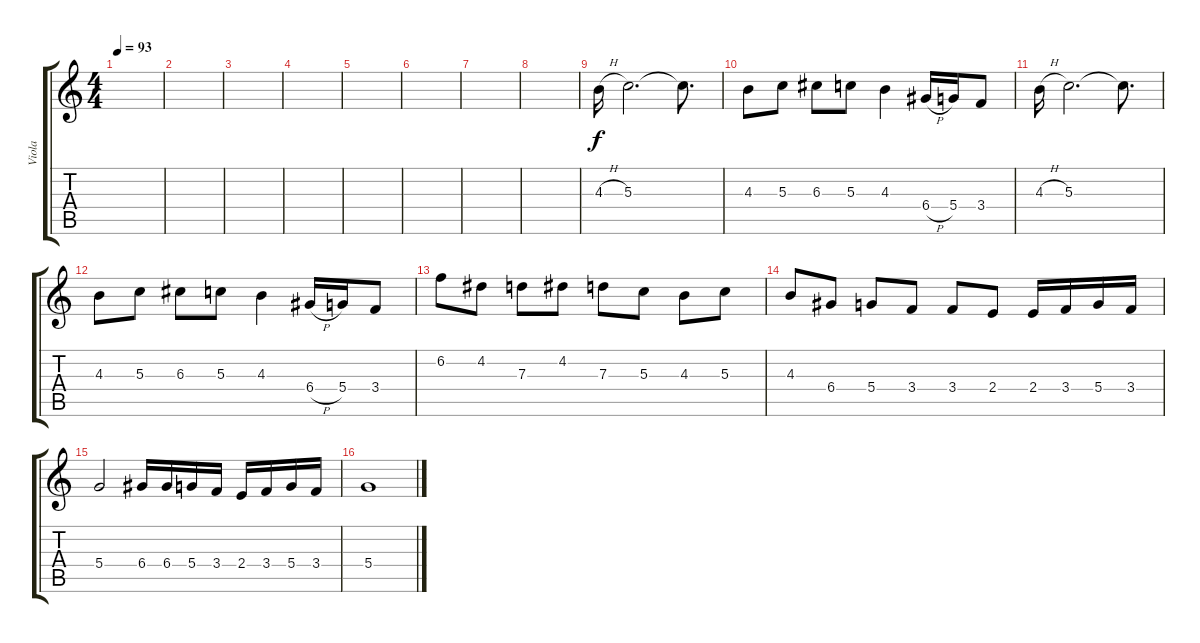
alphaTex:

\track ("Viola" "Viola") {instrument distortionguitar}
\staff {score tabs}
\tuning (E4 B3 G3 D3 A2 E2) {hide}
\ts (4 4)
\tempo 93
\clef g2
\ks c
|
|
|
|
|
|
|
|
4.3{h}.16 5.3.2{d} 5.3{t}.8{d} |
4.3.8 5.3.8 6.3.8 5.3.8 4.3.4 6.4{h}.16 5.4.16 3.4.8 |
4.3{h}.16 5.3.2{d} 5.3{t}.8{d} |
4.3.8 5.3.8 6.3.8 5.3.8 4.3.4 6.4{h}.16 5.4.16 3.4.8 |
6.2.8 4.2.8 7.3.8 4.2.8 7.3.8 5.3.8 4.3.8 5.3.8 |
4.3.8 6.4.8 5.4.8 3.4.8 3.4.8 2.4.8 2.4.16 3.4.16 5.4.16 3.4.16 |
5.4.2 6.4.16 6.4.16 5.4.16 3.4.16 2.4.16 3.4.16 5.4.16 3.4.16 |
5.4.1
